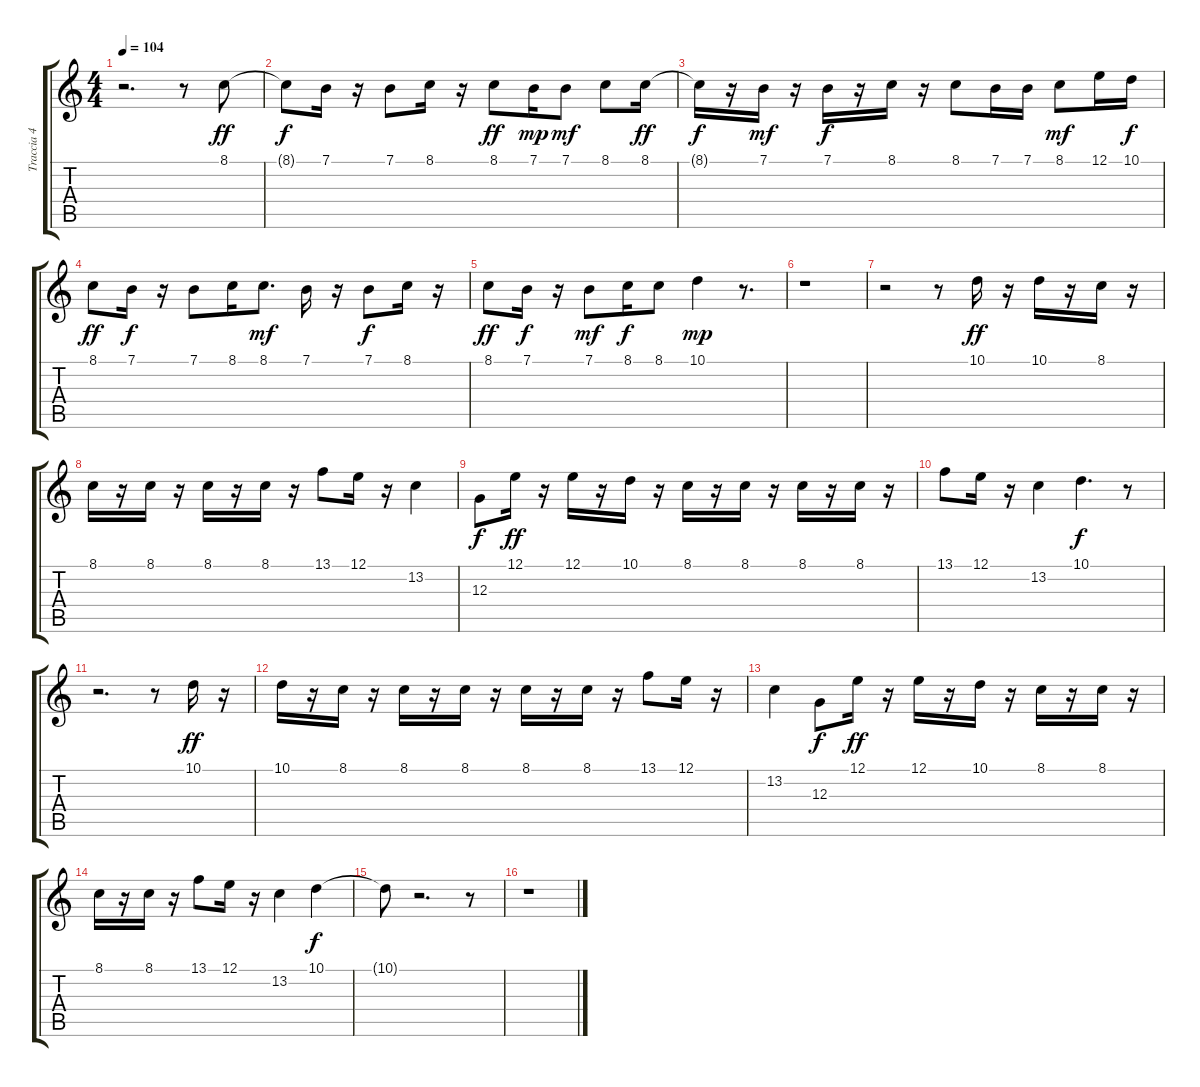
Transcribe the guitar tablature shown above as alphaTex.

\track ("Traccia 4" "Traccia 4") {instrument lead3calliope}
\staff {score tabs}
\tuning (E4 B3 G3 D3 A2 E2) {hide}
\ts (4 4)
\tempo 104
\clef g2
\ks c
r.2{d dy f} r.8 8.1.8{dy ff} |
8.1{t}.8{dy f} 7.1.16 r.16 7.1.8 8.1.16 r.16 8.1.8{dy ff} 7.1.16{dy mp} 7.1.8{dy mf} 8.1.8 8.1.16{dy ff} |
8.1{t}.16{dy f} r.16 7.1.16{dy mf} r.16 7.1.16{dy f} r.16 8.1.16 r.16 8.1.8 7.1.16 7.1.16 8.1.8{dy mf} 12.1.16 10.1.16{dy f} |
8.1.8{dy ff} 7.1.16{dy f} r.16 7.1.8 8.1.16 8.1.8{d dy mf} 7.1.16 r.16 7.1.8{dy f} 8.1.16 r.16 |
8.1.8{dy ff} 7.1.16{dy f} r.16 7.1.8{dy mf} 8.1.16{dy f} 8.1.8 10.1.4{dy mp} r.8{d} |
r.1 |
r.2 r.8 10.1.16{dy ff} r.16 10.1.16 r.16 8.1.16 r.16 |
8.1.16 r.16 8.1.16 r.16 8.1.16 r.16 8.1.16 r.16 13.1.8 12.1.16 r.16 13.2.4 |
12.3.8{dy f} 12.1.16{dy ff} r.16 12.1.16 r.16 10.1.16 r.16 8.1.16 r.16 8.1.16 r.16 8.1.16 r.16 8.1.16 r.16 |
13.1.8 12.1.16 r.16 13.2.4 10.1.4{d dy f} r.8 |
r.2{d} r.8 10.1.16{dy ff} r.16 |
10.1.16 r.16 8.1.16 r.16 8.1.16 r.16 8.1.16 r.16 8.1.16 r.16 8.1.16 r.16 13.1.8 12.1.16 r.16 |
13.2.4 12.3.8{dy f} 12.1.16{dy ff} r.16 12.1.16 r.16 10.1.16 r.16 8.1.16 r.16 8.1.16 r.16 |
8.1.16 r.16 8.1.16 r.16 13.1.8 12.1.16 r.16 13.2.4 10.1.4{dy f} |
10.1{t}.8 r.2{d} r.8 |
r.1
